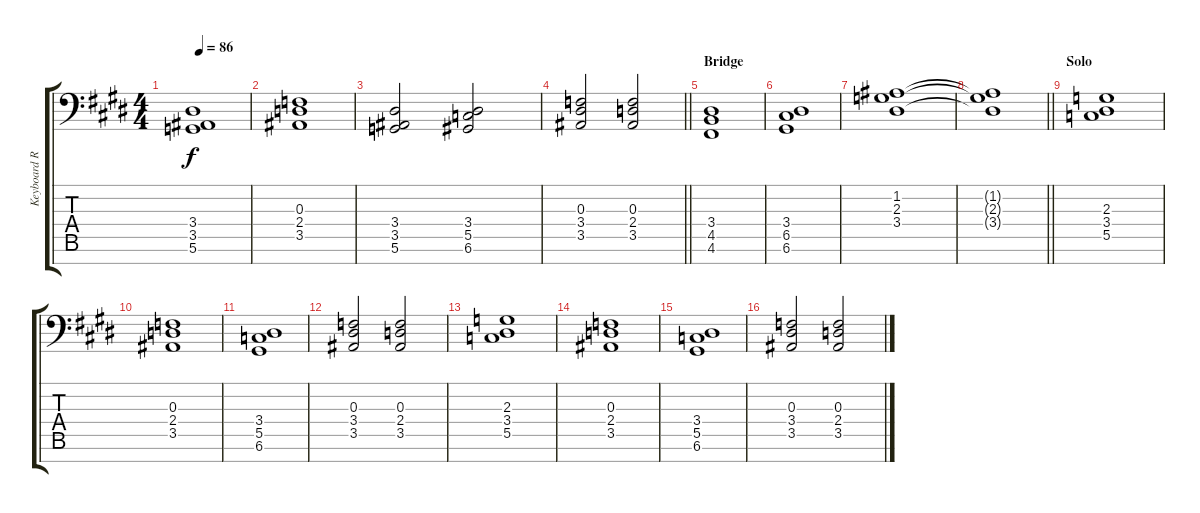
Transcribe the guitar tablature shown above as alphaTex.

\track ("Keyboard RH" "Keyboard R") {instrument synthstrings1}
\staff {score tabs}
\tuning (D4 A3 F3 C3 G2 D2 Bb1) {hide}
\ts (4 4)
\tempo 86
\clef f4
\ks e
(3.4 3.5 5.6).1{dy f} |
(0.3 2.4 3.5).1 |
(3.4 3.5 5.6).2 (3.4 5.5 6.6).2 |
\barLineRight lightlight
(0.3 3.4 3.5).2 (0.3 2.4 3.5).2 |
\section ("" "Bridge")
(3.4 4.5 4.6).1 |
(3.4 6.5 6.6).1 |
(1.2 2.3 3.4).1 |
\barLineRight lightlight
(1.2{t} 2.3{t} 3.4{t}).1 |
\section ("" "Solo")
(2.3 3.4 5.5).1 |
(0.3 2.4 3.5).1 |
(3.4 5.5 6.6).1 |
(0.3 3.4 3.5).2 (0.3 2.4 3.5).2 |
(2.3 3.4 5.5).1 |
(0.3 2.4 3.5).1 |
(3.4 5.5 6.6).1 |
(0.3 3.4 3.5).2 (0.3 2.4 3.5).2
